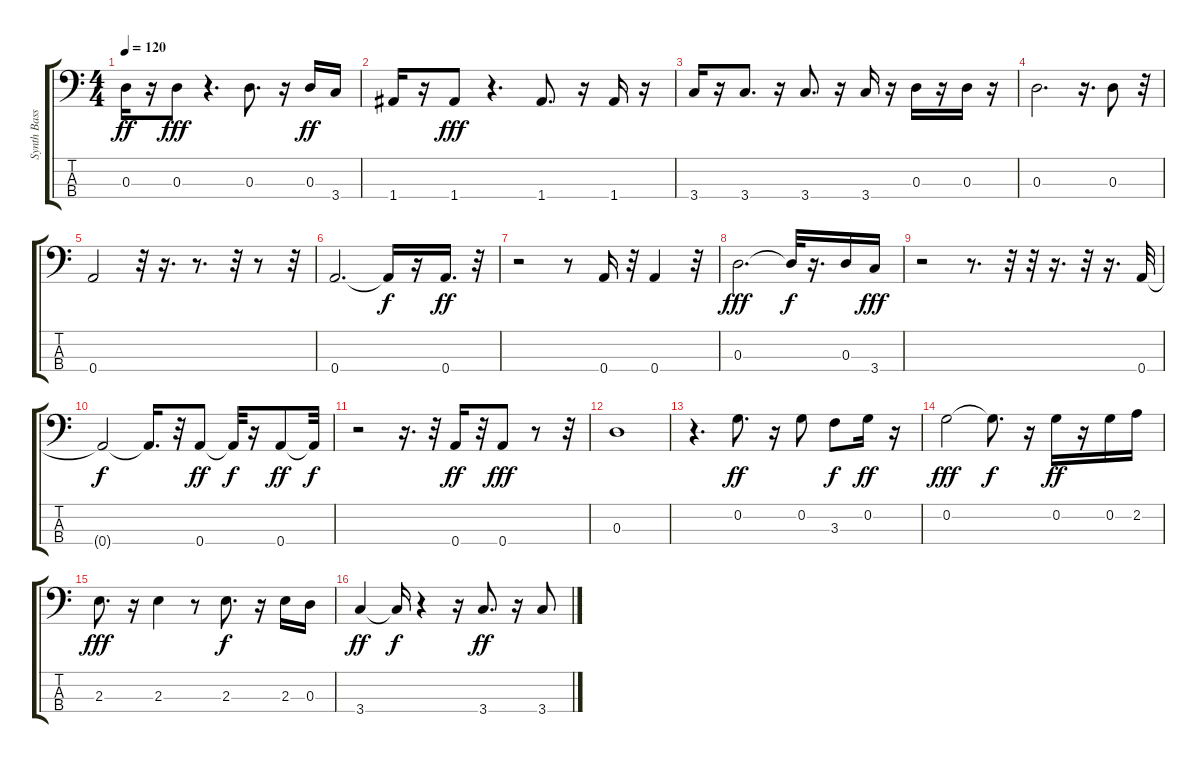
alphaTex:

\track ("Synth Bass" "Synth Bass") {instrument acousticbass}
\staff {score tabs}
\tuning (C-1 G2 D2 A1) {hide}
\ts (4 4)
\tempo 120
\clef f4
\ks c
0.3.16{dy ff} r.16 0.3.8{dy fff} r.4{d} 0.3.8{d} r.16 0.3.16{dy ff} 3.4.16 |
1.4.16 r.16 1.4.8{dy fff} r.4{d} 1.4.8{d} r.16 1.4.16 r.16 |
3.4.16 r.16 3.4.8{d} r.16 3.4.8{d} r.16 3.4.16 r.16 0.3.16 r.16 0.3.16 r.16 |
0.3.2{d} r.16{d} 0.3.8 r.32 |
0.4.2 r.32 r.16{d} r.8{d} r.32 r.8 r.32 |
0.4.2{d} 0.4{t}.16{dy f} r.16 0.4.16{d dy ff} r.32 |
r.2 r.8 0.4.16 r.32 0.4.4 r.32 |
0.3.2{d dy fff} 0.3{t}.32{dy f} r.16{d} 0.3.16 3.4.16{dy fff} |
r.2 r.8{d} r.32 r.32 r.16{d} r.32 r.16{d} 0.4.32 |
0.4{t}.2{dy f} 0.4{t}.16{d} r.32 0.4.8{dy ff} 0.4{t}.32{dy f} r.16 0.4.8{dy ff} 0.4{t}.32{dy f} |
r.2 r.16{d} r.32 0.4.16{dy ff} r.32 0.4.8{dy fff} r.8 r.32 |
0.3.1 |
r.4{d} 0.2.8{d dy ff} r.16 0.2.8 3.3.8{dy f} 0.2.16{dy ff} r.16 |
0.2.2{dy fff} 0.2{t}.8{d dy f} r.16 0.2.16{dy ff} r.16 0.2.16 2.2.16 |
2.3.8{d dy fff} r.16 2.3.4 r.8 2.3.8{d dy f} r.16 2.3.16 0.3.16 |
3.4.4{dy ff} 3.4{t}.16{dy f} r.4 r.16 3.4.8{d dy ff} r.16 3.4.8
